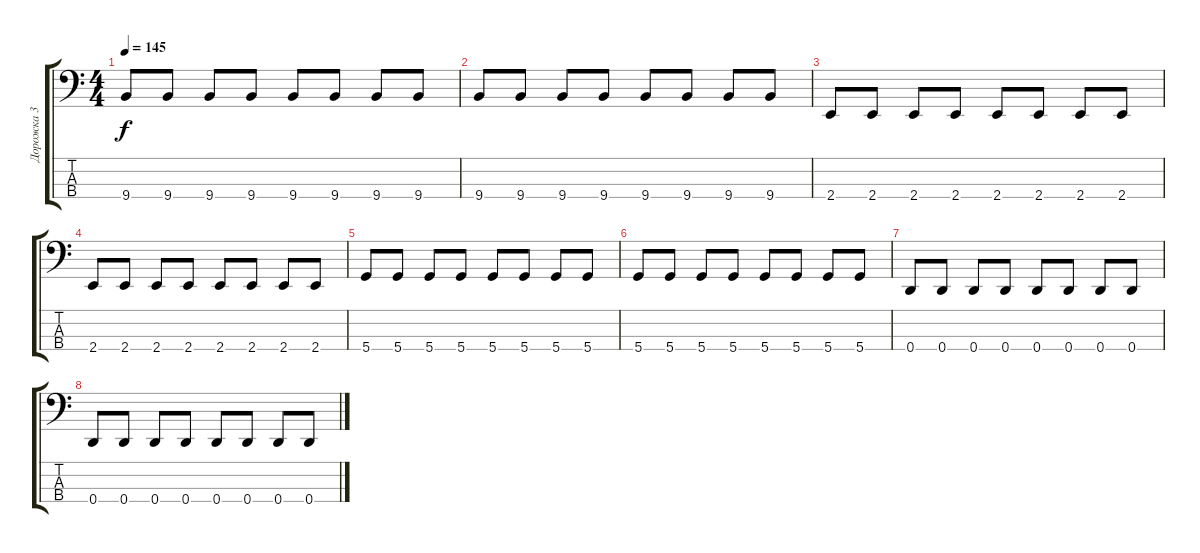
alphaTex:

\track ("Дорожка 3" "Дорожка 3") {instrument electricbasspick}
\staff {score tabs}
\tuning (G2 D2 A1 D1) {hide}
\ts (4 4)
\tempo 145
\clef f4
\ks c
9.4.8{dy f} 9.4.8 9.4.8 9.4.8 9.4.8 9.4.8 9.4.8 9.4.8 |
9.4.8 9.4.8 9.4.8 9.4.8 9.4.8 9.4.8 9.4.8 9.4.8 |
2.4.8 2.4.8 2.4.8 2.4.8 2.4.8 2.4.8 2.4.8 2.4.8 |
2.4.8 2.4.8 2.4.8 2.4.8 2.4.8 2.4.8 2.4.8 2.4.8 |
5.4.8 5.4.8 5.4.8 5.4.8 5.4.8 5.4.8 5.4.8 5.4.8 |
5.4.8 5.4.8 5.4.8 5.4.8 5.4.8 5.4.8 5.4.8 5.4.8 |
0.4.8 0.4.8 0.4.8 0.4.8 0.4.8 0.4.8 0.4.8 0.4.8 |
0.4.8 0.4.8 0.4.8 0.4.8 0.4.8 0.4.8 0.4.8 0.4.8
